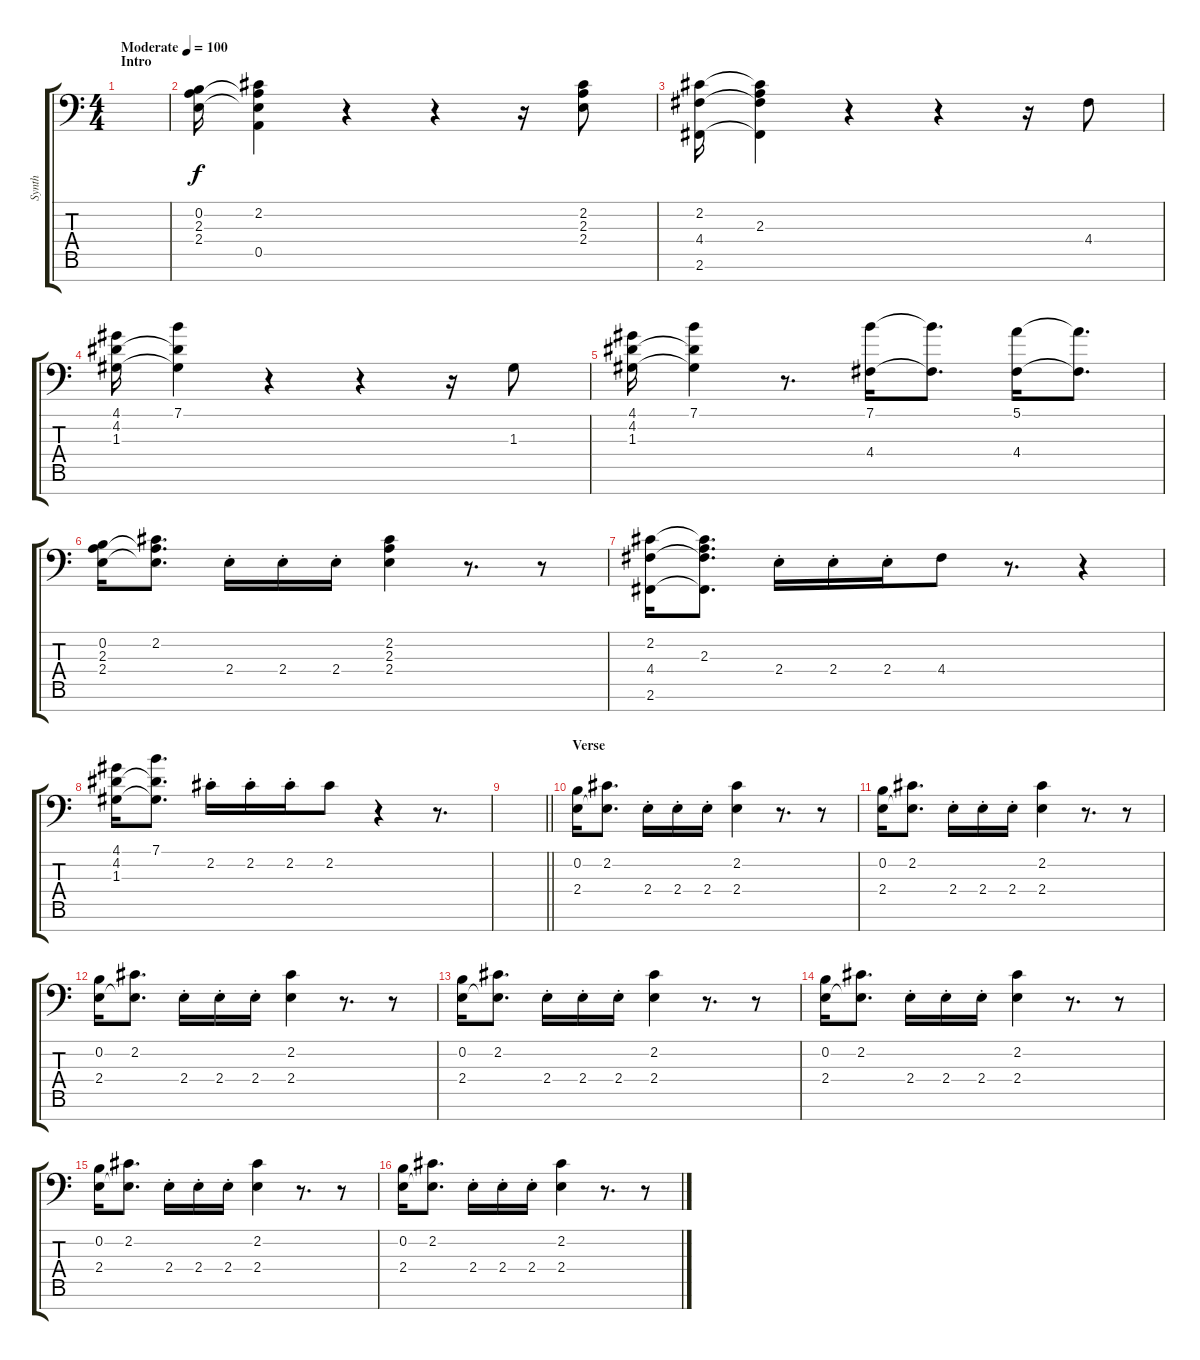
\track ("Synth" "Synth") {instrument lead2sawtooth}
\staff {score tabs}
\tuning (E4 B3 G3 D3 A2 E2 C-1) {hide}
\ts (4 4)
\section ("" "Intro")
\tempo (100 "Moderate")
\clef f4
\ks c
|
(0.2 2.3 2.4).16 (2.2 2.3{t} 2.4{t} 0.5).4 r.4 r.4 r.16 (2.2 2.3 2.4).8 |
(2.2 4.4 2.6).16 (2.2{t} 2.3 4.4{t} 2.6{t}).4 r.4 r.4 r.16 4.4.8 |
(4.1 4.2 1.3).16 (7.1 4.2{t} 1.3{t}).4 r.4 r.4 r.16 1.3.8 |
(4.1 4.2 1.3).16 (7.1 4.2{t} 1.3{t}).4 r.8{d} (7.1 4.4).16 (7.1{t} 4.4{t}).8{d} (5.1 4.4).16 (5.1{t} 4.4{t}).8{d} |
(0.2 2.3 2.4).16 (2.2 2.3{t} 2.4{t}).8{d} 2.4{st}.16 2.4{st}.16 2.4{st}.16 (2.2 2.3 2.4).4 r.8{d} r.8 |
(2.2 4.4 2.6).16 (2.2{t} 2.3 4.4{t} 2.6{t}).8{d} 2.4{st}.16 2.4{st}.16 2.4{st}.16 4.4.8 r.8{d} r.4 |
(4.1 4.2 1.3).16 (7.1 4.2{t} 1.3{t}).8{d} 2.2{st}.16 2.2{st}.16 2.2{st}.16 2.2.8 r.4 r.8{d} |
\barLineRight lightlight
|
\section ("" "Verse")
(0.2 2.4).16 (2.2 2.4{t}).8{d} 2.4{st}.16 2.4{st}.16 2.4{st}.16 (2.2 2.4).4 r.8{d} r.8 |
(0.2 2.4).16 (2.2 2.4{t}).8{d} 2.4{st}.16 2.4{st}.16 2.4{st}.16 (2.2 2.4).4 r.8{d} r.8 |
(0.2 2.4).16 (2.2 2.4{t}).8{d} 2.4{st}.16 2.4{st}.16 2.4{st}.16 (2.2 2.4).4 r.8{d} r.8 |
(0.2 2.4).16 (2.2 2.4{t}).8{d} 2.4{st}.16 2.4{st}.16 2.4{st}.16 (2.2 2.4).4 r.8{d} r.8 |
(0.2 2.4).16 (2.2 2.4{t}).8{d} 2.4{st}.16 2.4{st}.16 2.4{st}.16 (2.2 2.4).4 r.8{d} r.8 |
(0.2 2.4).16 (2.2 2.4{t}).8{d} 2.4{st}.16 2.4{st}.16 2.4{st}.16 (2.2 2.4).4 r.8{d} r.8 |
(0.2 2.4).16 (2.2 2.4{t}).8{d} 2.4{st}.16 2.4{st}.16 2.4{st}.16 (2.2 2.4).4 r.8{d} r.8
